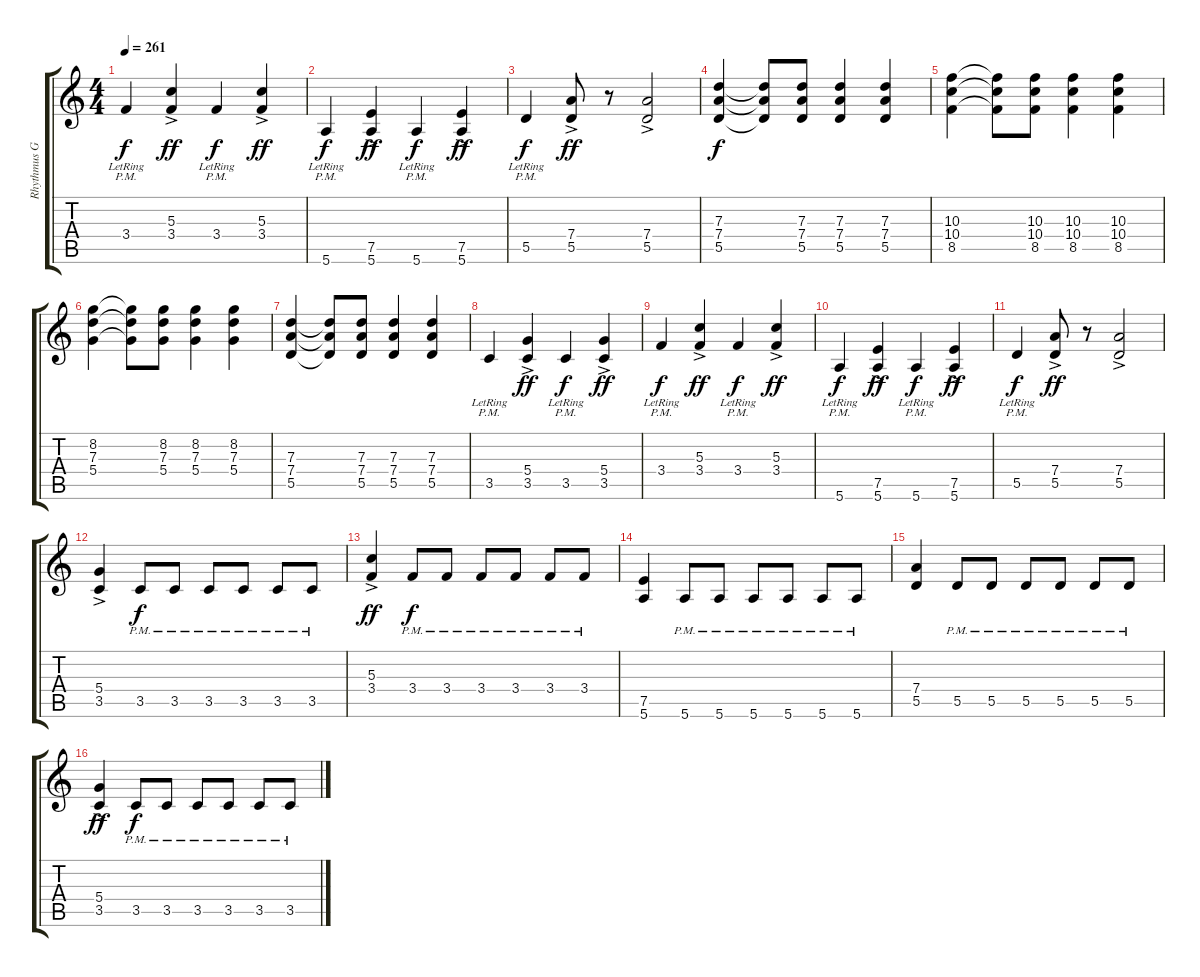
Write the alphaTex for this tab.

\track ("Rhythmus Gitarre" "Rhythmus G") {instrument distortionguitar}
\staff {score tabs}
\tuning (E4 B3 G3 D3 A2 E2) {hide}
\ts (4 4)
\tempo 261
\clef g2
\ks c
3.4{pm lr}.4{dy f} (5.3{ac} 3.4{ac}).4{dy ff} 3.4{pm lr}.4{dy f} (5.3{ac} 3.4{ac}).4{dy ff} |
5.6{pm lr}.4{dy f} (7.5{ac} 5.6{ac}).4{dy ff} 5.6{pm lr}.4{dy f} (7.5{ac} 5.6{ac}).4{dy ff} |
5.5{pm lr}.4{dy f} (7.4{ac} 5.5{ac}).8{dy ff} r.8 (7.4{ac} 5.5{ac}).2 |
(7.3 7.4 5.5).4{dy f volume 10} (7.3{t} 7.4{t} 5.5{t}).8 (7.3 7.4 5.5).8 (7.3 7.4 5.5).4 (7.3 7.4 5.5).4 |
(10.3 10.4 8.5).4 (10.3{t} 10.4{t} 8.5{t}).8 (10.3 10.4 8.5).8 (10.3 10.4 8.5).4 (10.3 10.4 8.5).4 |
(8.2 7.3 5.4).4 (8.2{t} 7.3{t} 5.4{t}).8 (8.2 7.3 5.4).8 (8.2 7.3 5.4).4 (8.2 7.3 5.4).4 |
(7.3 7.4 5.5).4 (7.3{t} 7.4{t} 5.5{t}).8 (7.3 7.4 5.5).8 (7.3 7.4 5.5).4 (7.3 7.4 5.5).4 |
3.5{pm lr}.4 (5.4{ac} 3.5{ac}).4{dy ff} 3.5{pm lr}.4{dy f} (5.4{ac} 3.5{ac}).4{dy ff} |
3.4{pm lr}.4{dy f} (5.3{ac} 3.4{ac}).4{dy ff} 3.4{pm lr}.4{dy f} (5.3{ac} 3.4{ac}).4{dy ff} |
5.6{pm lr}.4{dy f} (7.5{ac} 5.6{ac}).4{dy ff} 5.6{pm lr}.4{dy f} (7.5{ac} 5.6{ac}).4{dy ff} |
5.5{pm lr}.4{dy f} (7.4{ac} 5.5{ac}).8{dy ff} r.8 (7.4{ac} 5.5{ac}).2 |
(5.4{ac} 3.5{ac}).4{volume 11} 3.5{pm}.8{dy f} 3.5{pm}.8 3.5{pm}.8 3.5{pm}.8 3.5{pm}.8 3.5{pm}.8 |
(5.3{ac} 3.4{ac}).4{dy ff} 3.4{pm}.8{dy f} 3.4{pm}.8 3.4{pm}.8 3.4{pm}.8 3.4{pm}.8 3.4{pm}.8 |
(7.5 5.6).4 5.6{pm}.8 5.6{pm}.8 5.6{pm}.8 5.6{pm}.8 5.6{pm}.8 5.6{pm}.8 |
(7.4 5.5).4 5.5{pm}.8 5.5{pm}.8 5.5{pm}.8 5.5{pm}.8 5.5{pm}.8 5.5{pm}.8 |
(5.4{ac} 3.5{ac}).4{dy ff} 3.5{pm}.8{dy f} 3.5{pm}.8 3.5{pm}.8 3.5{pm}.8 3.5{pm}.8 3.5{pm}.8
